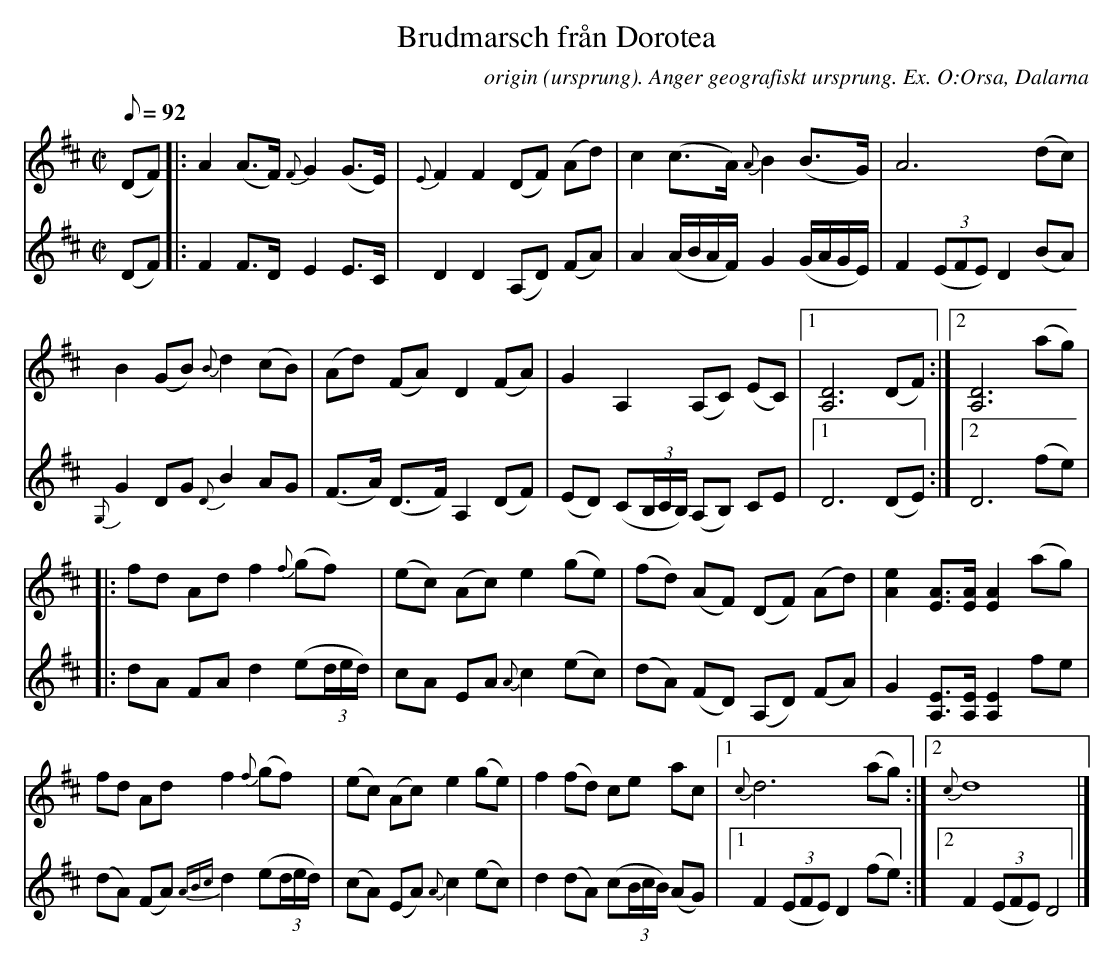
X:1
T: Brudmarsch från Dorotea
O: origin (ursprung). Anger geografiskt ursprung. Ex. O:Orsa, Dalarna
M: C|
L: 1/8
Q: 92
K: D
V:1
(DF) |: A2(A>F) {F}G2(G>E) | {E}F2F2 (DF) (Ad) | c2(c>A) {A}B2(B>G) | A6(dc) |
B2(GB) {B}d2(cB) | (Ad) (FA) D2(FA) | G2A,2 (A,C) (EC) |1 [A,D]6(DF) :|2 [A,D]6(ag) |
|: fd Ad f2{f}(gf) | (ec) (Ac) e2(ge) | (fd) (AF) (DF) (Ad) | [Ae]2[EA]>[EA] [EA]2(ag) |
fd Ad f2{f}(gf) | (ec) (Ac) e2(ge) | f2 (fd) ce ac |1 {c}d6(ag) :|2 {c}d8 |]
V:2
(DF) |: F2F>D E2E>C | D2D2 (A,D) (FA) | A2(A/B/A/F/) G2(G/A/G/E/) | F2 (3(EFE) D2(BA) |
{G,}G2DG {D}B2AG | (F>A) (D>F) A,2(DF) | (ED) (C(3B,/C/B,/) (A,B,) CE |1 D6(DE) :|2 D6(fe) |
|: dA FA d2 (e(3d/e/d/) | cA EA {A}c2(ec) | (dA) (FD) (A,D) (FA) | G2[A,E]>[A,E] [A,E]2fe |
(dA) (FA) {ABc}d2(e(3d/e/d/) | (cA) (EA) {A}c2(ec) | d2(dA) (c(3B/c/B/) (AG) |1 F2((3EFE) D2(fe) :|2 F2((3EFE) D4 |]
